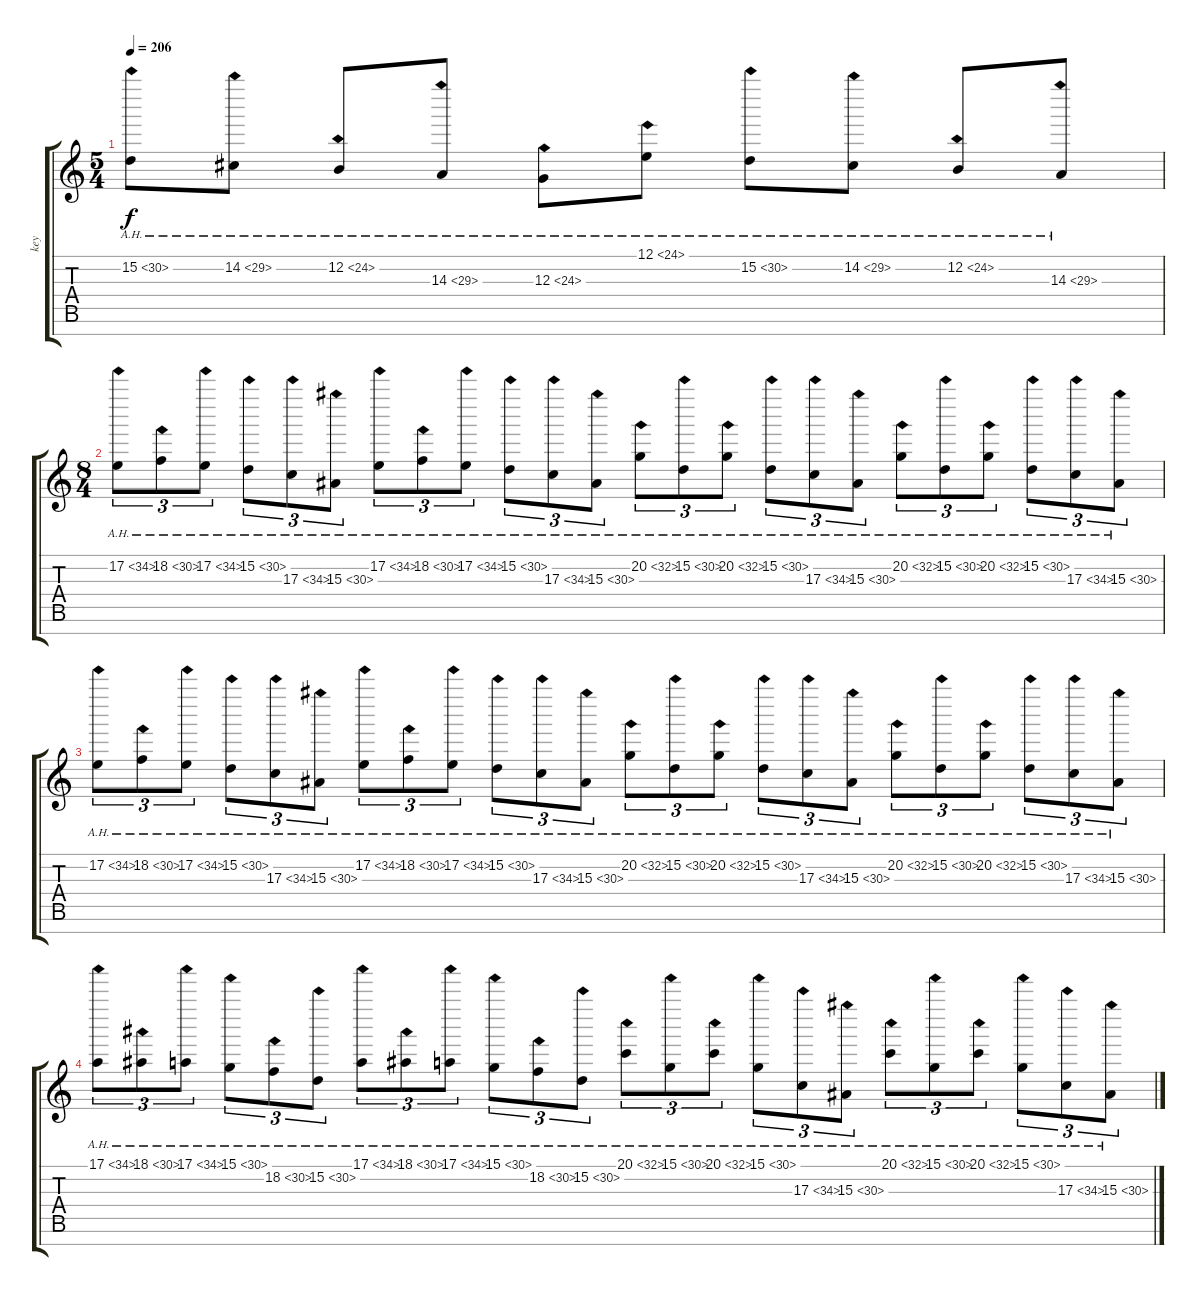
\track ("key" "key") {instrument lead2sawtooth}
\staff {score tabs}
\tuning (E4 B3 G3 D3 A2 E2 B1) {hide}
\ts (5 4)
\tempo 206
\clef g2
\ks c
15.2{ah 15}.8{dy f} 14.2{ah 15}.8 12.2{ah 12}.8 14.3{ah 15}.8 12.3{ah 12}.8 12.1{ah 12}.8 15.2{ah 15}.8 14.2{ah 15}.8 12.2{ah 12}.8 14.3{ah 15}.8 |
\ts (8 4)
17.2{ah 17}.8{tu (3 2)} 18.2{ah 12}.8{tu (3 2)} 17.2{ah 17}.8{tu (3 2)} 15.2{ah 15}.8{tu (3 2)} 17.3{ah 17}.8{tu (3 2)} 15.3{ah 15}.8{tu (3 2)} 17.2{ah 17}.8{tu (3 2)} 18.2{ah 12}.8{tu (3 2)} 17.2{ah 17}.8{tu (3 2)} 15.2{ah 15}.8{tu (3 2)} 17.3{ah 17}.8{tu (3 2)} 15.3{ah 15}.8{tu (3 2)} 20.2{ah 12}.8{tu (3 2)} 15.2{ah 15}.8{tu (3 2)} 20.2{ah 12}.8{tu (3 2)} 15.2{ah 15}.8{tu (3 2)} 17.3{ah 17}.8{tu (3 2)} 15.3{ah 15}.8{tu (3 2)} 20.2{ah 12}.8{tu (3 2)} 15.2{ah 15}.8{tu (3 2)} 20.2{ah 12}.8{tu (3 2)} 15.2{ah 15}.8{tu (3 2)} 17.3{ah 17}.8{tu (3 2)} 15.3{ah 15}.8{tu (3 2)} |
17.2{ah 17}.8{tu (3 2)} 18.2{ah 12}.8{tu (3 2)} 17.2{ah 17}.8{tu (3 2)} 15.2{ah 15}.8{tu (3 2)} 17.3{ah 17}.8{tu (3 2)} 15.3{ah 15}.8{tu (3 2)} 17.2{ah 17}.8{tu (3 2)} 18.2{ah 12}.8{tu (3 2)} 17.2{ah 17}.8{tu (3 2)} 15.2{ah 15}.8{tu (3 2)} 17.3{ah 17}.8{tu (3 2)} 15.3{ah 15}.8{tu (3 2)} 20.2{ah 12}.8{tu (3 2)} 15.2{ah 15}.8{tu (3 2)} 20.2{ah 12}.8{tu (3 2)} 15.2{ah 15}.8{tu (3 2)} 17.3{ah 17}.8{tu (3 2)} 15.3{ah 15}.8{tu (3 2)} 20.2{ah 12}.8{tu (3 2)} 15.2{ah 15}.8{tu (3 2)} 20.2{ah 12}.8{tu (3 2)} 15.2{ah 15}.8{tu (3 2)} 17.3{ah 17}.8{tu (3 2)} 15.3{ah 15}.8{tu (3 2)} |
17.1{ah 17}.8{tu (3 2)} 18.1{ah 12}.8{tu (3 2)} 17.1{ah 17}.8{tu (3 2)} 15.1{ah 15}.8{tu (3 2)} 18.2{ah 12}.8{tu (3 2)} 15.2{ah 15}.8{tu (3 2)} 17.1{ah 17}.8{tu (3 2)} 18.1{ah 12}.8{tu (3 2)} 17.1{ah 17}.8{tu (3 2)} 15.1{ah 15}.8{tu (3 2)} 18.2{ah 12}.8{tu (3 2)} 15.2{ah 15}.8{tu (3 2)} 20.1{ah 12}.8{tu (3 2)} 15.1{ah 15}.8{tu (3 2)} 20.1{ah 12}.8{tu (3 2)} 15.1{ah 15}.8{tu (3 2)} 17.3{ah 17}.8{tu (3 2)} 15.3{ah 15}.8{tu (3 2)} 20.1{ah 12}.8{tu (3 2)} 15.1{ah 15}.8{tu (3 2)} 20.1{ah 12}.8{tu (3 2)} 15.1{ah 15}.8{tu (3 2)} 17.3{ah 17}.8{tu (3 2)} 15.3{ah 15}.8{tu (3 2)}
